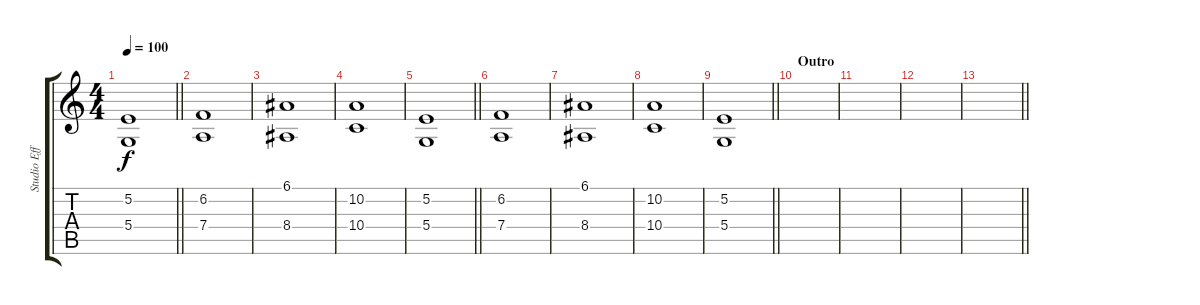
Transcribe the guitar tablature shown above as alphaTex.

\track ("Studio Effect" "Studio Eff") {instrument stringensemble1}
\staff {score tabs}
\tuning (E4 B3 G3 D3 A2 E2) {hide}
\ts (4 4)
\tempo 100
\clef g2
\barLineRight lightlight
\ks c
(5.2 5.4).1{dy f} |
(6.2 7.4).1 |
(6.1 8.4).1 |
(10.2 10.4).1 |
\barLineRight lightlight
(5.2 5.4).1 |
(6.2 7.4).1 |
(6.1 8.4).1 |
(10.2 10.4).1 |
\barLineRight lightlight
(5.2 5.4).1 |
\section ("" "Outro")
|
|
|
\barLineRight lightlight
